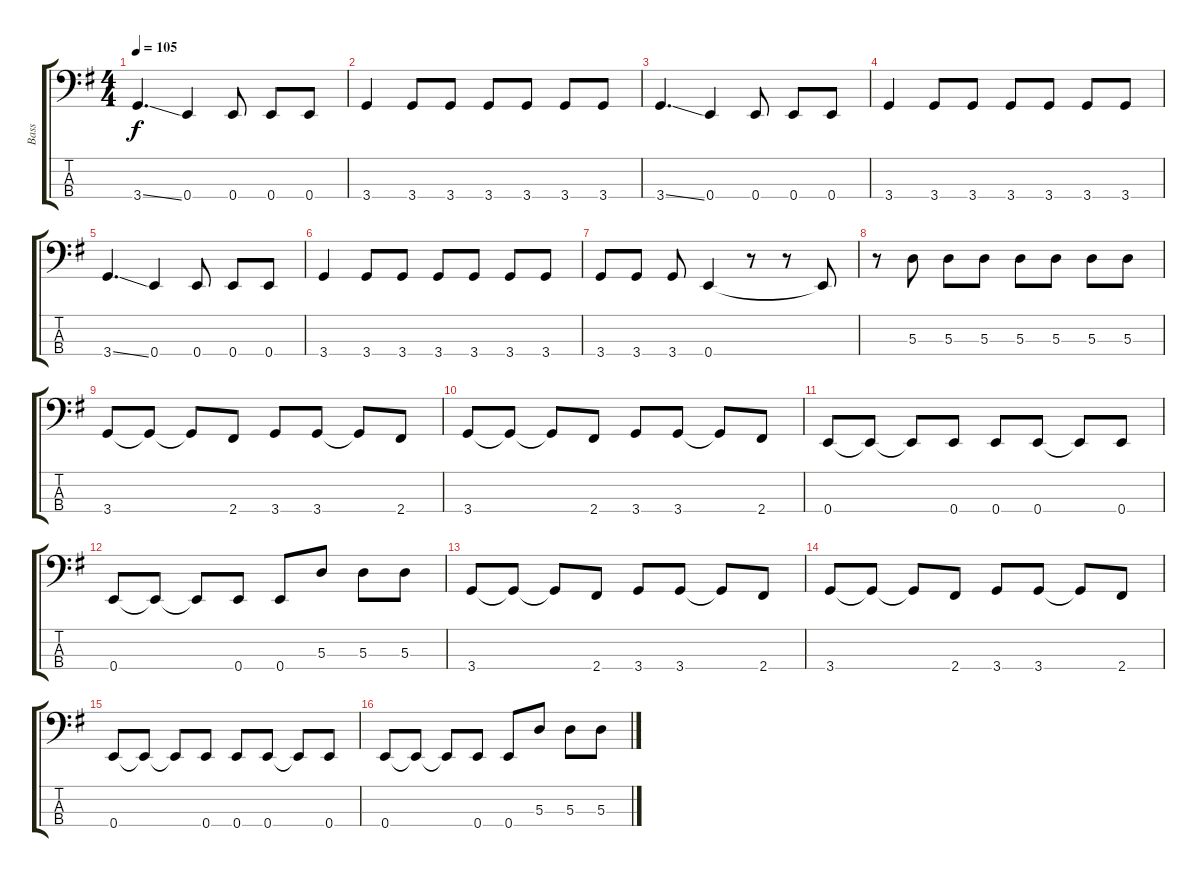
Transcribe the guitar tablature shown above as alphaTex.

\track ("Bass" "Bass") {instrument electricbassfinger}
\staff {score tabs}
\tuning (G2 D2 A1 E1) {hide}
\ts (4 4)
\tempo 105
\clef f4
\ks g
3.4{ss}.4{d dy f} 0.4.4 0.4.8 0.4.8 0.4.8 |
3.4.4 3.4.8 3.4.8 3.4.8 3.4.8 3.4.8 3.4.8 |
3.4{ss}.4{d} 0.4.4 0.4.8 0.4.8 0.4.8 |
3.4.4 3.4.8 3.4.8 3.4.8 3.4.8 3.4.8 3.4.8 |
3.4{ss}.4{d} 0.4.4 0.4.8 0.4.8 0.4.8 |
3.4.4 3.4.8 3.4.8 3.4.8 3.4.8 3.4.8 3.4.8 |
3.4.8 3.4.8 3.4.8 0.4.4 r.8 r.8 0.4{t}.8 |
r.8 5.3.8 5.3.8 5.3.8 5.3.8 5.3.8 5.3.8 5.3.8 |
3.4.8 3.4{t}.8 3.4{t}.8 2.4.8 3.4.8 3.4.8 3.4{t}.8 2.4.8 |
3.4.8 3.4{t}.8 3.4{t}.8 2.4.8 3.4.8 3.4.8 3.4{t}.8 2.4.8 |
0.4.8 0.4{t}.8 0.4{t}.8 0.4.8 0.4.8 0.4.8 0.4{t}.8 0.4.8 |
0.4.8 0.4{t}.8 0.4{t}.8 0.4.8 0.4.8 5.3.8 5.3.8 5.3.8 |
3.4.8 3.4{t}.8 3.4{t}.8 2.4.8 3.4.8 3.4.8 3.4{t}.8 2.4.8 |
3.4.8 3.4{t}.8 3.4{t}.8 2.4.8 3.4.8 3.4.8 3.4{t}.8 2.4.8 |
0.4.8 0.4{t}.8 0.4{t}.8 0.4.8 0.4.8 0.4.8 0.4{t}.8 0.4.8 |
0.4.8 0.4{t}.8 0.4{t}.8 0.4.8 0.4.8 5.3.8 5.3.8 5.3.8
